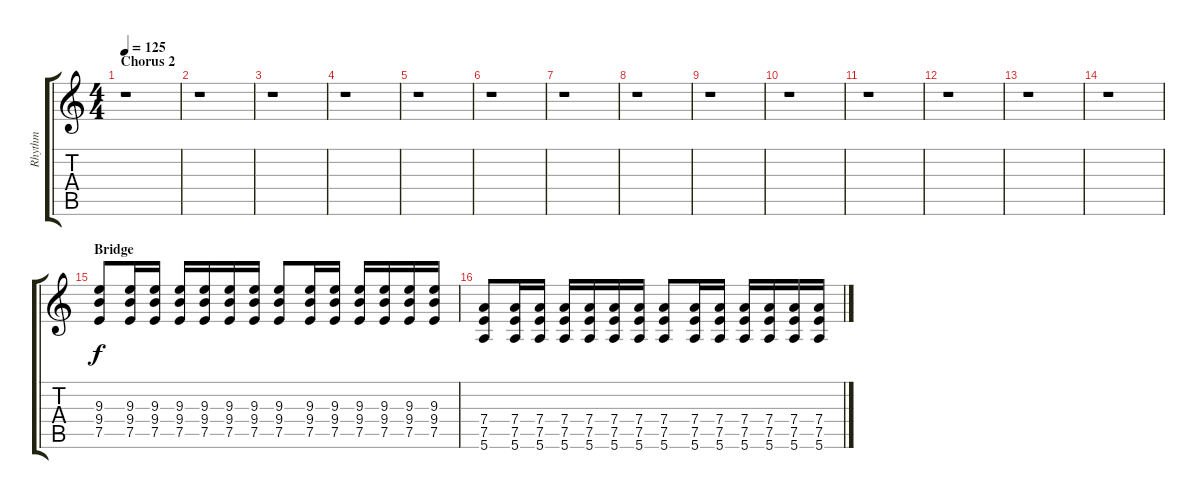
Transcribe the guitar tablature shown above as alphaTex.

\track ("Rhythm" "Rhythm") {instrument distortionguitar}
\staff {score tabs}
\tuning (E4 B3 G3 D3 A2 E2) {hide}
\ts (4 4)
\section ("" "Chorus 2")
\tempo 125
\clef g2
\ks c
r.1{dy mf} |
r.1 |
r.1 |
r.1 |
r.1 |
r.1 |
r.1 |
r.1 |
r.1 |
r.1 |
r.1 |
r.1 |
r.1 |
r.1 |
\section ("" "Bridge")
(9.3 9.4 7.5).8{dy f} (9.3 9.4 7.5).16 (9.3 9.4 7.5).16 (9.3 9.4 7.5).16 (9.3 9.4 7.5).16 (9.3 9.4 7.5).16 (9.3 9.4 7.5).16 (9.3 9.4 7.5).8 (9.3 9.4 7.5).16 (9.3 9.4 7.5).16 (9.3 9.4 7.5).16 (9.3 9.4 7.5).16 (9.3 9.4 7.5).16 (9.3 9.4 7.5).16 |
(7.4 7.5 5.6).8 (7.4 7.5 5.6).16 (7.4 7.5 5.6).16 (7.4 7.5 5.6).16 (7.4 7.5 5.6).16 (7.4 7.5 5.6).16 (7.4 7.5 5.6).16 (7.4 7.5 5.6).8 (7.4 7.5 5.6).16 (7.4 7.5 5.6).16 (7.4 7.5 5.6).16 (7.4 7.5 5.6).16 (7.4 7.5 5.6).16 (7.4 7.5 5.6).16
